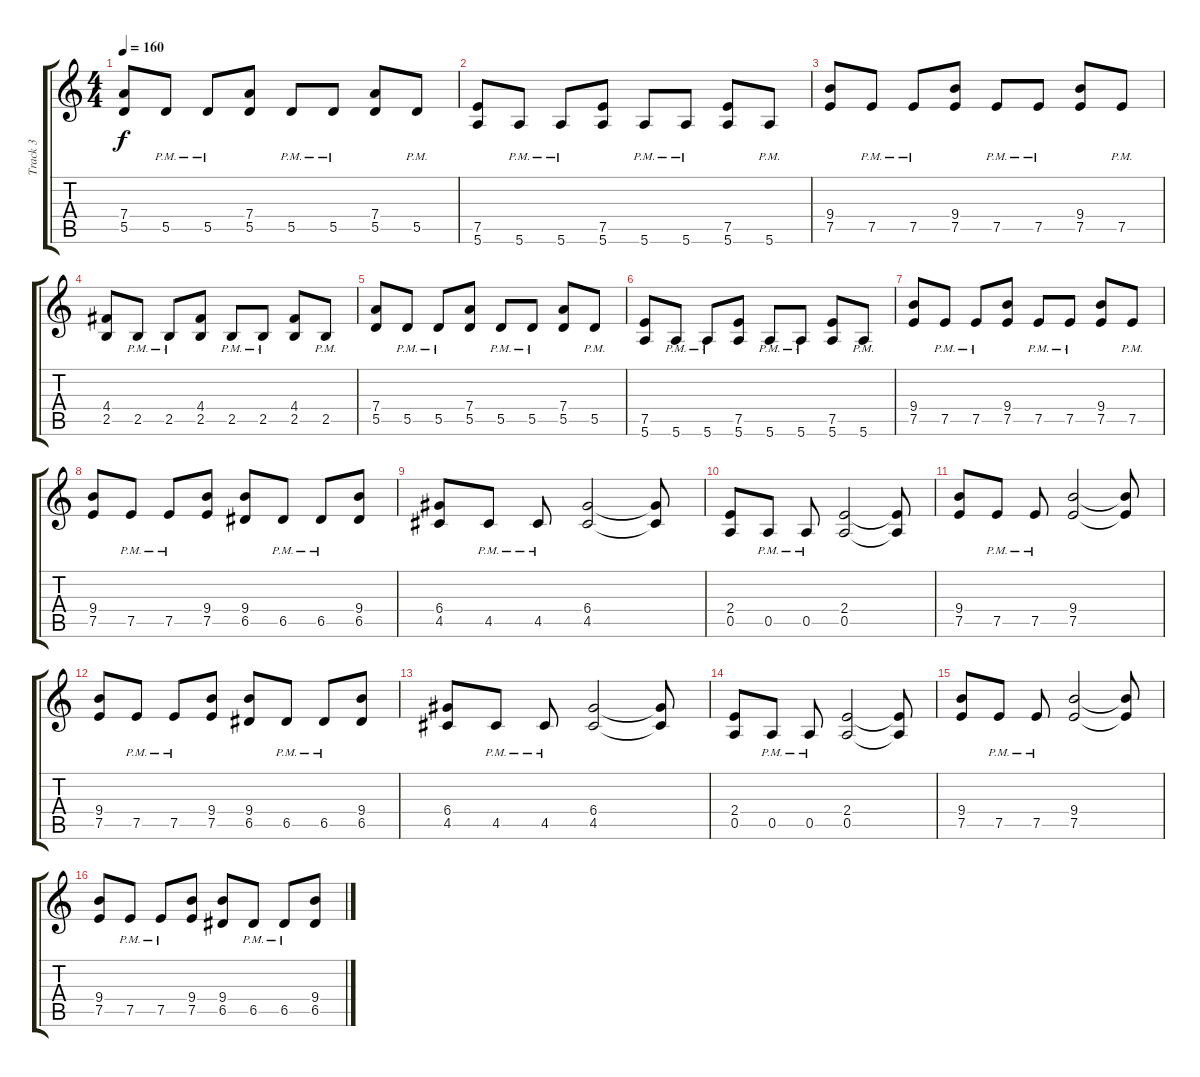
\track ("Track 3" "Track 3") {instrument distortionguitar}
\staff {score tabs}
\tuning (E4 B3 G3 D3 A2 E2) {hide}
\ts (4 4)
\tempo 160
\clef g2
\ks c
(7.4 5.5).8{dy f} 5.5{pm}.8 5.5{pm}.8 (7.4 5.5).8 5.5{pm}.8 5.5{pm}.8 (7.4 5.5).8 5.5{pm}.8 |
(7.5 5.6).8 5.6{pm}.8 5.6{pm}.8 (7.5 5.6).8 5.6{pm}.8 5.6{pm}.8 (7.5 5.6).8 5.6{pm}.8 |
(9.4 7.5).8 7.5{pm}.8 7.5{pm}.8 (9.4 7.5).8 7.5{pm}.8 7.5{pm}.8 (9.4 7.5).8 7.5{pm}.8 |
(4.4 2.5).8 2.5{pm}.8 2.5{pm}.8 (4.4 2.5).8 2.5{pm}.8 2.5{pm}.8 (4.4 2.5).8 2.5{pm}.8 |
(7.4 5.5).8 5.5{pm}.8 5.5{pm}.8 (7.4 5.5).8 5.5{pm}.8 5.5{pm}.8 (7.4 5.5).8 5.5{pm}.8 |
(7.5 5.6).8 5.6{pm}.8 5.6{pm}.8 (7.5 5.6).8 5.6{pm}.8 5.6{pm}.8 (7.5 5.6).8 5.6{pm}.8 |
(9.4 7.5).8 7.5{pm}.8 7.5{pm}.8 (9.4 7.5).8 7.5{pm}.8 7.5{pm}.8 (9.4 7.5).8 7.5{pm}.8 |
(9.4 7.5).8 7.5{pm}.8 7.5{pm}.8 (9.4 7.5).8 (9.4 6.5).8 6.5{pm}.8 6.5{pm}.8 (9.4 6.5).8 |
(6.4 4.5).8 4.5{pm}.8 4.5{pm}.8 (6.4 4.5).2 (6.4{t} 4.5{t}).8 |
(2.4 0.5).8 0.5{pm}.8 0.5{pm}.8 (2.4 0.5).2 (2.4{t} 0.5{t}).8 |
(9.4 7.5).8 7.5{pm}.8 7.5{pm}.8 (9.4 7.5).2 (9.4{t} 7.5{t}).8 |
(9.4 7.5).8 7.5{pm}.8 7.5{pm}.8 (9.4 7.5).8 (9.4 6.5).8 6.5{pm}.8 6.5{pm}.8 (9.4 6.5).8 |
(6.4 4.5).8 4.5{pm}.8 4.5{pm}.8 (6.4 4.5).2 (6.4{t} 4.5{t}).8 |
(2.4 0.5).8 0.5{pm}.8 0.5{pm}.8 (2.4 0.5).2 (2.4{t} 0.5{t}).8 |
(9.4 7.5).8 7.5{pm}.8 7.5{pm}.8 (9.4 7.5).2 (9.4{t} 7.5{t}).8 |
(9.4 7.5).8 7.5{pm}.8 7.5{pm}.8 (9.4 7.5).8 (9.4 6.5).8 6.5{pm}.8 6.5{pm}.8 (9.4 6.5).8
